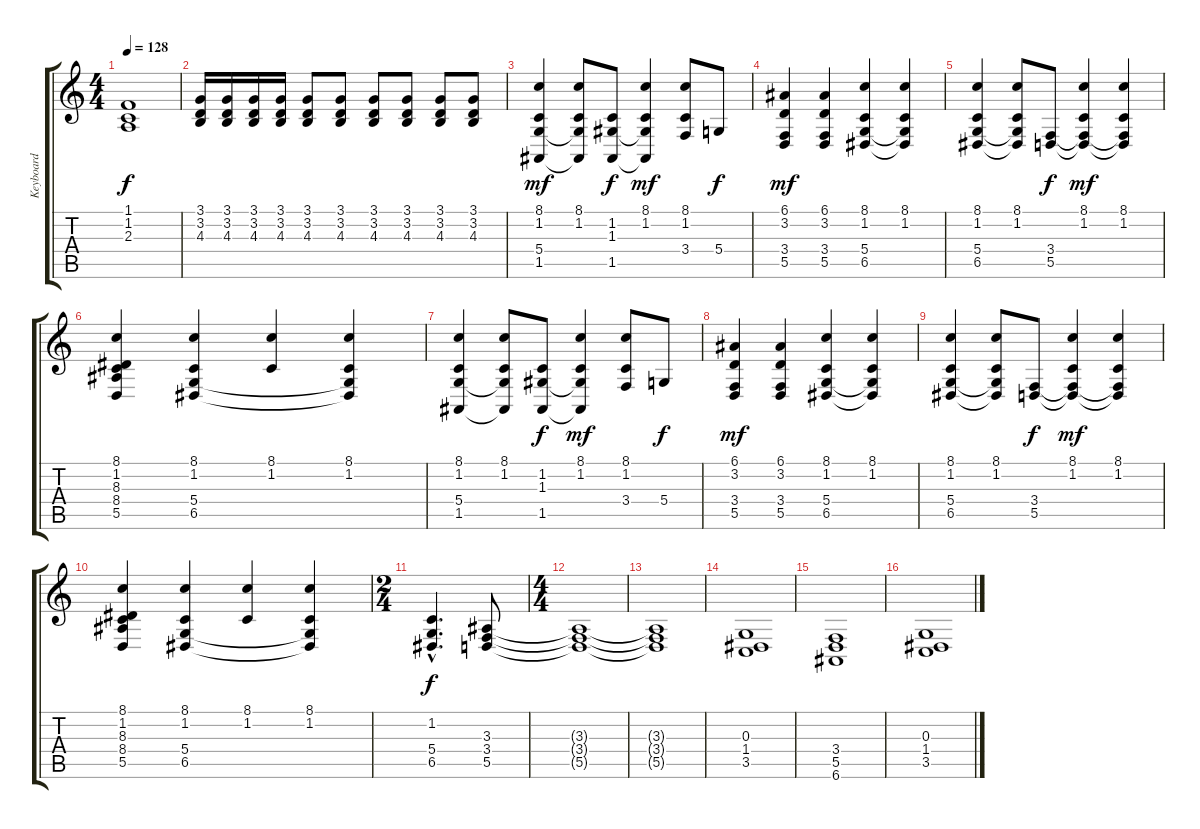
\track ("Keyboard" "Keyboard") {instrument synthstrings1}
\staff {score tabs}
\tuning (E4 B3 G3 D3 A2 E2) {hide}
\ts (4 4)
\tempo 128
\clef g2
\ks c
(1.1 1.2 2.3).1{dy f} |
(3.1 3.2 4.3).16 (3.1 3.2 4.3).16 (3.1 3.2 4.3).16 (3.1 3.2 4.3).16 (3.1 3.2 4.3).8 (3.1 3.2 4.3).8 (3.1 3.2 4.3).8 (3.1 3.2 4.3).8 (3.1 3.2 4.3).8 (3.1 3.2 4.3).8 |
(8.1 1.2 5.4 1.5).4{dy mf instrument acousticgrandpiano} (8.1 1.2 5.4{t} 1.5{t}).8 (1.2 1.3 1.5).8{dy f} (8.1 1.2 1.3{t} 1.5{t}).4{dy mf} (8.1 1.2 3.4).8 5.4.8{dy f} |
(6.1 3.2 3.4 5.5).4{dy mf} (6.1 3.2 3.4 5.5).4 (8.1 1.2 5.4 6.5).4 (8.1 1.2 5.4{t} 6.5{t}).4 |
(8.1 1.2 5.4 6.5).4 (8.1 1.2 5.4{t} 6.5{t}).8 (3.4 5.5).8{dy f} (8.1 1.2 3.4{t} 5.5{t}).4{dy mf} (8.1 1.2 3.4{t} 5.5{t}).4 |
(8.1 1.2 8.3 8.4 5.5).4 (8.1 1.2 5.4 6.5).4 (8.1 1.2).4 (8.1 1.2 5.4{t} 6.5{t}).4 |
(8.1 1.2 5.4 1.5).4{instrument acousticgrandpiano} (8.1 1.2 5.4{t} 1.5{t}).8 (1.2 1.3 1.5).8{dy f} (8.1 1.2 1.3{t} 1.5{t}).4{dy mf} (8.1 1.2 3.4).8 5.4.8{dy f} |
(6.1 3.2 3.4 5.5).4{dy mf} (6.1 3.2 3.4 5.5).4 (8.1 1.2 5.4 6.5).4 (8.1 1.2 5.4{t} 6.5{t}).4 |
(8.1 1.2 5.4 6.5).4 (8.1 1.2 5.4{t} 6.5{t}).8 (3.4 5.5).8{dy f} (8.1 1.2 3.4{t} 5.5{t}).4{dy mf} (8.1 1.2 3.4{t} 5.5{t}).4 |
(8.1 1.2 8.3 8.4 5.5).4 (8.1 1.2 5.4 6.5).4 (8.1 1.2).4 (8.1 1.2 5.4{t} 6.5{t}).4 |
\ts (2 4)
(1.2{hac} 5.4{hac} 6.5{hac}).4{d dy f} (3.3 3.4 5.5).8{instrument synthstrings1} |
\ts (4 4)
(3.3{t} 3.4{t} 5.5{t}).1 |
(3.3{t} 3.4{t} 5.5{t}).1 |
(0.3 1.4 3.5).1 |
(3.4 5.5 6.6).1 |
(0.3 1.4 3.5).1
